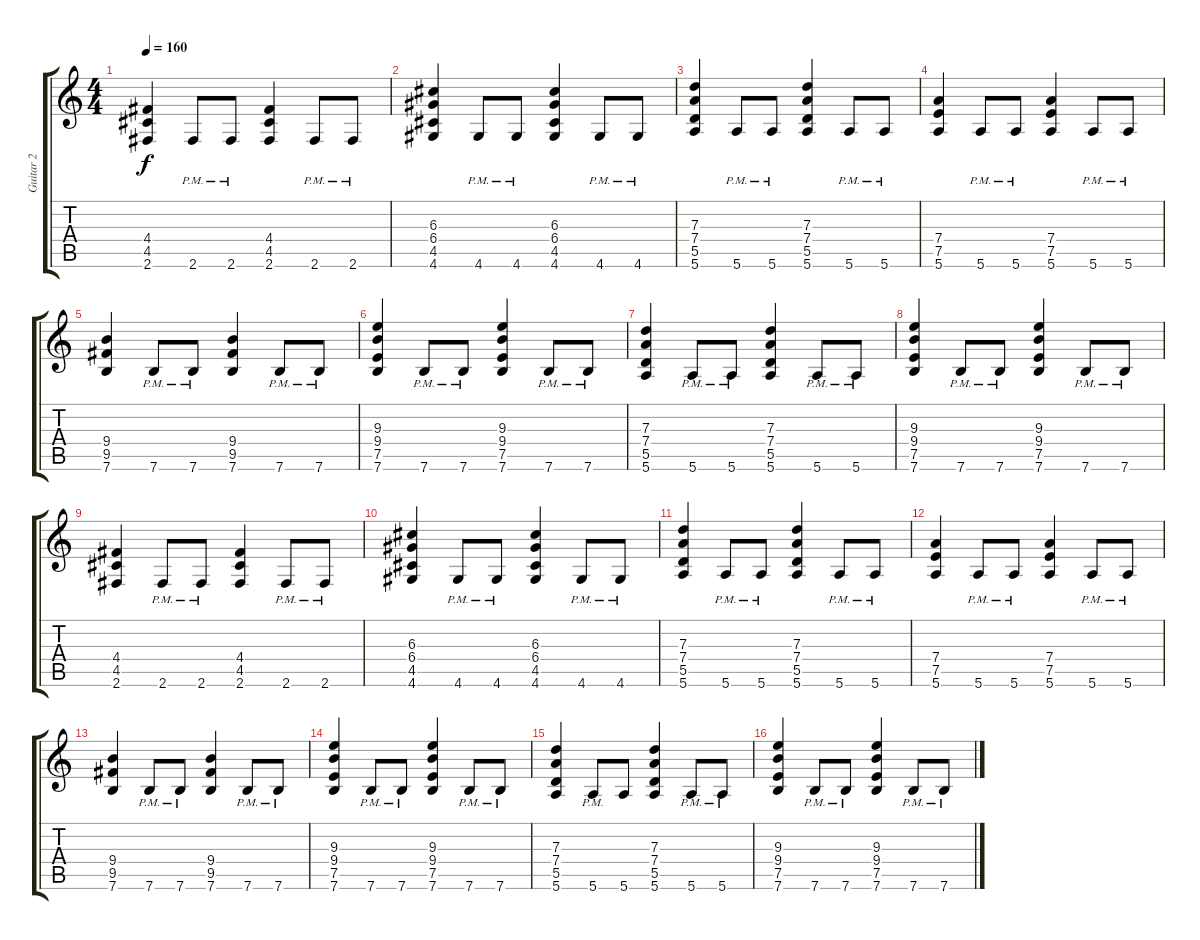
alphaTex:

\track ("Guitar 2" "Guitar 2") {instrument distortionguitar}
\staff {score tabs}
\tuning (E4 B3 G3 D3 A2 E2) {hide}
\ts (4 4)
\tempo 160
\clef g2
\ks c
(4.4 4.5 2.6).4{dy f} 2.6{pm}.8 2.6{pm}.8 (4.4 4.5 2.6).4 2.6{pm}.8 2.6{pm}.8 |
(6.3 6.4 4.5 4.6).4 4.6{pm}.8 4.6{pm}.8 (6.3 6.4 4.5 4.6).4 4.6{pm}.8 4.6{pm}.8 |
(7.3 7.4 5.5 5.6).4 5.6{pm}.8 5.6{pm}.8 (7.3 7.4 5.5 5.6).4 5.6{pm}.8 5.6{pm}.8 |
(7.4 7.5 5.6).4 5.6{pm}.8 5.6{pm}.8 (7.4 7.5 5.6).4 5.6{pm}.8 5.6{pm}.8 |
(9.4 9.5 7.6).4 7.6{pm}.8 7.6{pm}.8 (9.4 9.5 7.6).4 7.6{pm}.8 7.6{pm}.8 |
(9.3 9.4 7.5 7.6).4 7.6{pm}.8 7.6{pm}.8 (9.3 9.4 7.5 7.6).4 7.6{pm}.8 7.6{pm}.8 |
(7.3 7.4 5.5 5.6).4 5.6{pm}.8 5.6{pm}.8 (7.3 7.4 5.5 5.6).4 5.6{pm}.8 5.6{pm}.8 |
(9.3 9.4 7.5 7.6).4 7.6{pm}.8 7.6{pm}.8 (9.3 9.4 7.5 7.6).4 7.6{pm}.8 7.6{pm}.8 |
(4.4 4.5 2.6).4 2.6{pm}.8 2.6{pm}.8 (4.4 4.5 2.6).4 2.6{pm}.8 2.6{pm}.8 |
(6.3 6.4 4.5 4.6).4 4.6{pm}.8 4.6{pm}.8 (6.3 6.4 4.5 4.6).4 4.6{pm}.8 4.6{pm}.8 |
(7.3 7.4 5.5 5.6).4 5.6{pm}.8 5.6{pm}.8 (7.3 7.4 5.5 5.6).4 5.6{pm}.8 5.6{pm}.8 |
(7.4 7.5 5.6).4 5.6{pm}.8 5.6{pm}.8 (7.4 7.5 5.6).4 5.6{pm}.8 5.6{pm}.8 |
(9.4 9.5 7.6).4 7.6{pm}.8 7.6{pm}.8 (9.4 9.5 7.6).4 7.6{pm}.8 7.6{pm}.8 |
(9.3 9.4 7.5 7.6).4 7.6{pm}.8 7.6{pm}.8 (9.3 9.4 7.5 7.6).4 7.6{pm}.8 7.6{pm}.8 |
(7.3 7.4 5.5 5.6).4 5.6{pm}.8 5.6.8 (7.3 7.4 5.5 5.6).4 5.6{pm}.8 5.6{pm}.8 |
(9.3 9.4 7.5 7.6).4 7.6{pm}.8 7.6{pm}.8 (9.3 9.4 7.5 7.6).4 7.6{pm}.8 7.6{pm}.8
